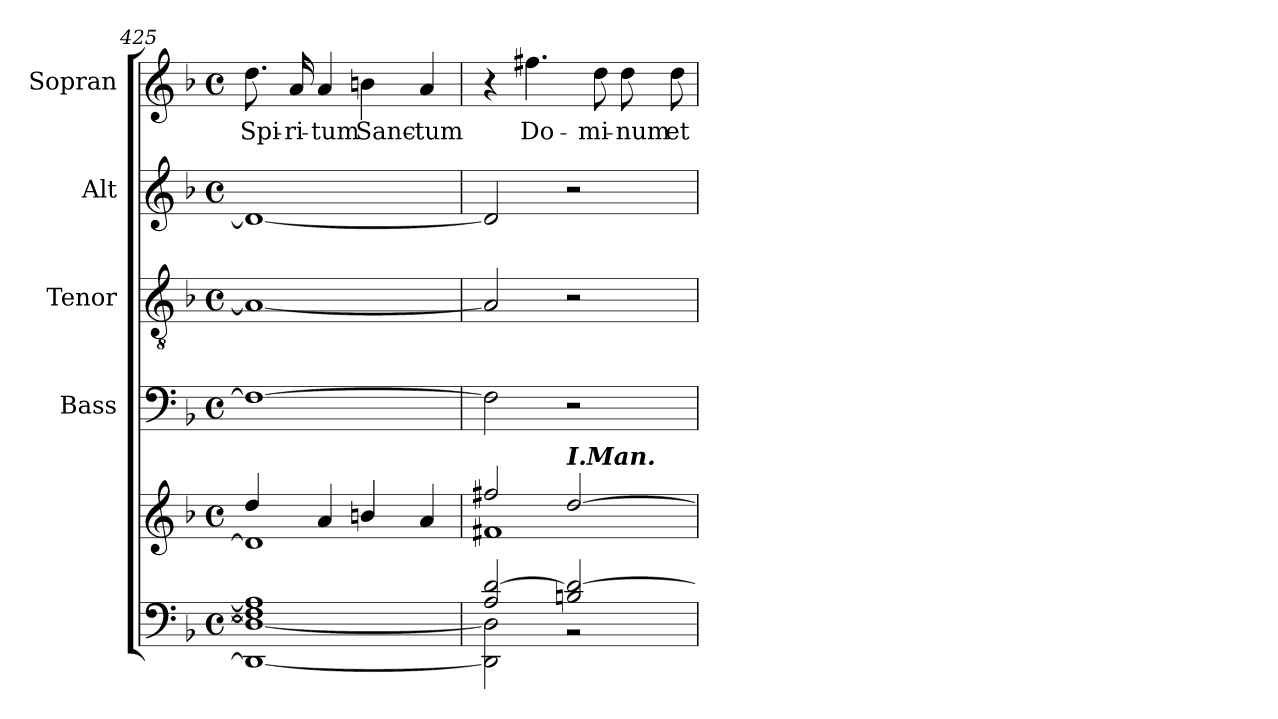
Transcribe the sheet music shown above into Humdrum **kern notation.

**kern	**kern	**kern	**kern	**kern	**kern	**text
*part5	*part5	*part4	*part3	*part2	*part1	*part1
*staff6	*staff5	*staff4	*staff3	*staff2	*staff1	*staff1
*	*	*I"Bass	*I"Tenor	*I"Alt	*I"Sopran	*
*	*	*I'B.	*I'T.	*I'A.	*I'S.	*
*clefF4	*clefG2	*clefF4	*clefGv2	*clefG2	*clefG2	*
*k[b-]	*k[b-]	*k[b-]	*k[b-]	*k[b-]	*k[b-]	*
*F:	*F:	*F:	*F:	*F:	*F:	*
*M4/4	*M4/4	*M4/4	*M4/4	*M4/4	*M4/4	*
*met(c)	*met(c)	*met(c)	*met(c)	*met(c)	*met(c)	*
=425	=425	=425	=425	=425	=425	=425
*^	*^	*	*	*	*	*
!	!	!	!	!	!	!	!	!LO:LY:b
1F#] 1A]	1DD_ 1D_	4dd/	1d]	1F#_	1A_	1d_	8.dd\	Spi-
!	!	!	!	!	!	!	!	!LO:LY:b
.	.	.	.	.	.	.	16a/	-ri-
!	!	!	!	!	!	!	!	!LO:LY:b
.	.	4a/	.	.	.	.	4a/	-tum
!	!	!	!	!	!	!	!	!LO:LY:b
.	.	4bn/	.	.	.	.	4bn\	Sanc-
!	!	!	!	!	!	!	!	!LO:LY:b
.	.	4a/	.	.	.	.	4a/	-tum
!!LO:PB:g=z
=426	=426	=426	=426	=426	=426	=426	=426	=426
2A/ [>2d/	2DD\] 2D\]	2ff#X/	1f#X	2F#\]	2A/]	2d/]	4r	.
!	!	!	!	!	!	!	!	!LO:LY:b
.	.	.	.	.	.	.	4.ff#X\	Do-
!	!	!LO:TX:a:Bi:t=I.Man.	!	!	!	!	!	!
2Bn/ 2d/_	2r	[>2dd/	.	2r	2r	2r	.	.
!	!	!	!	!	!	!	!	!LO:LY:b
.	.	.	.	.	.	.	8dd\	-mi-
!	!	!	!	!	!	!	!	!LO:LY:b
.	.	.	.	.	.	.	8dd\	-num
!	!	!	!	!	!	!	!	!LO:LY:b
.	.	.	.	.	.	.	8dd\	et
*v	*v	*	*	*	*	*	*	*
*	*v	*v	*	*	*	*	*
=	=	=	=	=	=	=
*-	*-	*-	*-	*-	*-	*-
